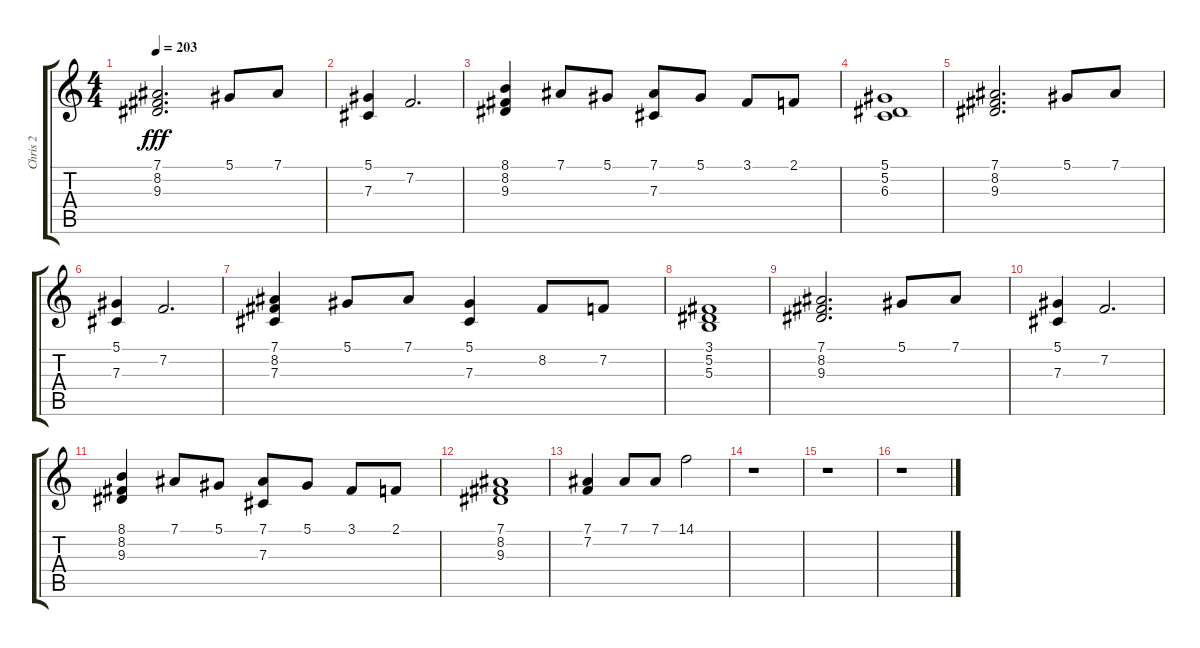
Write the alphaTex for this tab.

\track ("Chris 2" "Chris 2") {instrument brasssection}
\staff {score tabs}
\tuning (Eb4 Bb3 Gb3 Db3 Ab2 Eb2) {hide}
\ts (4 4)
\tempo 203
\clef g2
\ks c
(7.1 8.2 9.3).2{d dy fff} 5.1.8 7.1.8 |
(5.1 7.3).4 7.2.2{d} |
(8.1 8.2 9.3).4 7.1.8 5.1.8 (7.1 7.3).8 5.1.8 3.1.8 2.1.8 |
(5.1 5.2 6.3).1 |
(7.1 8.2 9.3).2{d} 5.1.8 7.1.8 |
(5.1 7.3).4 7.2.2{d} |
(7.1 8.2 7.3).4 5.1.8 7.1.8 (5.1 7.3).4 8.2.8 7.2.8 |
(3.1 5.2 5.3).1 |
(7.1 8.2 9.3).2{d} 5.1.8 7.1.8 |
(5.1 7.3).4 7.2.2{d} |
(8.1 8.2 9.3).4 7.1.8 5.1.8 (7.1 7.3).8 5.1.8 3.1.8 2.1.8 |
(7.1 8.2 9.3).1 |
(7.1 7.2).4 7.1.8 7.1.8 14.1.2 |
r.1 |
r.1 |
r.1
